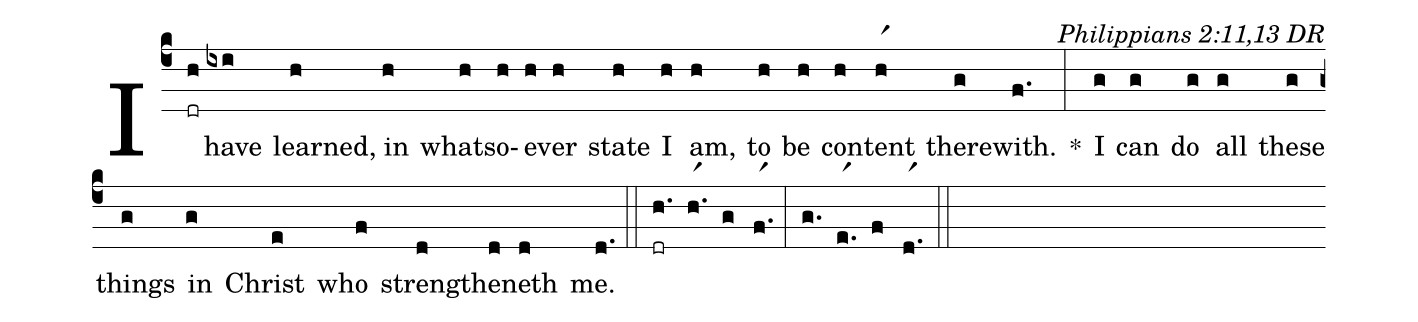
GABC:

commentary: Philippians 2:11,13 DR;
%%
(c4) I({dr}h) have(ixi) learned(h), in(h) what(h)so(h)ev(h)er(h) state(h) I(h) am,(h) to(h) be(h) con(h)tent(hr1) there(g)with.(f.) *(:)
I(g) can(g) do(g) all(g) these(g) things(g) in(g) Christ(e) who(f) strength(d)en(d)eth(d) me.(d.) (::)
({dr}h.) (hr1.) (g) (fr1.) (:)
(g.) (er1.) (f) (dr1.) (::)
